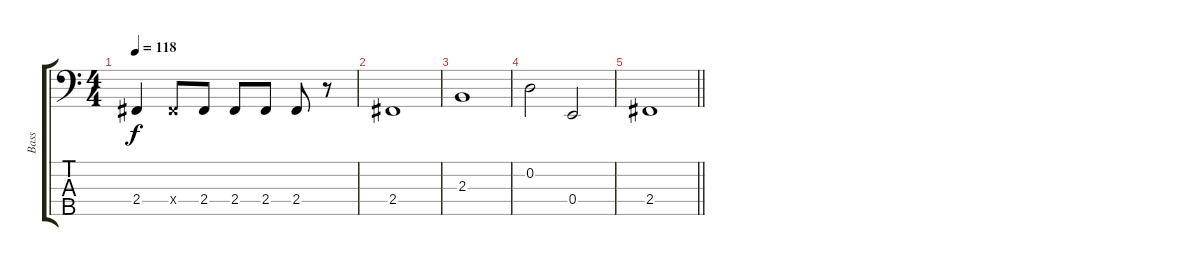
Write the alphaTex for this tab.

\track ("Bass" "Bass") {instrument electricbassfinger}
\staff {score tabs}
\tuning (G2 D2 A1 E1 B0) {hide}
\ts (4 4)
\tempo 118
\clef f4
\ks c
2.4.4{dy f} 2.4{x}.8 2.4.8 2.4.8 2.4.8 2.4.8 r.8 |
2.4.1 |
2.3.1 |
0.2.2 0.4.2 |
\barLineRight lightlight
2.4.1
